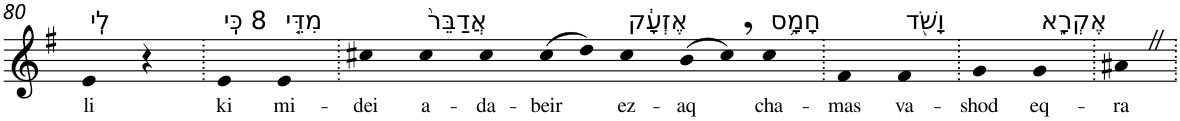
**kern	**text
*part1	*part1
*staff1	*staff1
*I"Piano	*
*I'Pno	*
!!LO:PB:g=z
*clefG2	*
*k[f#]	*
*G:	*
=80	=80
!LO:TX:a:t=לִֽי	!
!	!LO:LY:b
4e	li
4r	.
=81.	=81.
!LO:TX:a:t=8 כִּֽי	!
!	!LO:LY:b
4e	ki
!LO:TX:a:t=מִדֵּ֤י	!
!	!LO:LY:b
4e	mi-
=82.	=82.
!	!LO:LY:b
4cc#X	-dei
!LO:TX:a:t=אֲדַבֵּר֙	!
!	!LO:LY:b
4cc#	a-
!	!LO:LY:b
4cc#	-da-
!	!LO:LY:b
(>8cc#	-beir
8dd)	.
!LO:TX:a:t=אֶזְעָ֔ק	!
!	!LO:LY:b
4cc#	ez-
!	!LO:LY:b
(>8b	-aq
8cc#,)	.
!LO:TX:a:t=חָמָ֥ס	!
!	!LO:LY:b
4cc#	cha-
=83.	=83.
!	!LO:LY:b
4f#	-mas
!LO:TX:a:t=וָשֹׁ֖ד	!
!	!LO:LY:b
4f#	va-
=84.	=84.
!	!LO:LY:b
4g	-shod
!LO:TX:a:t=אֶקְרָ֑א	!
!	!LO:LY:b
4g	eq-
=85.	=85.
!	!LO:LY:b
4a#XZ	-ra
=.	=.
*-	*-
